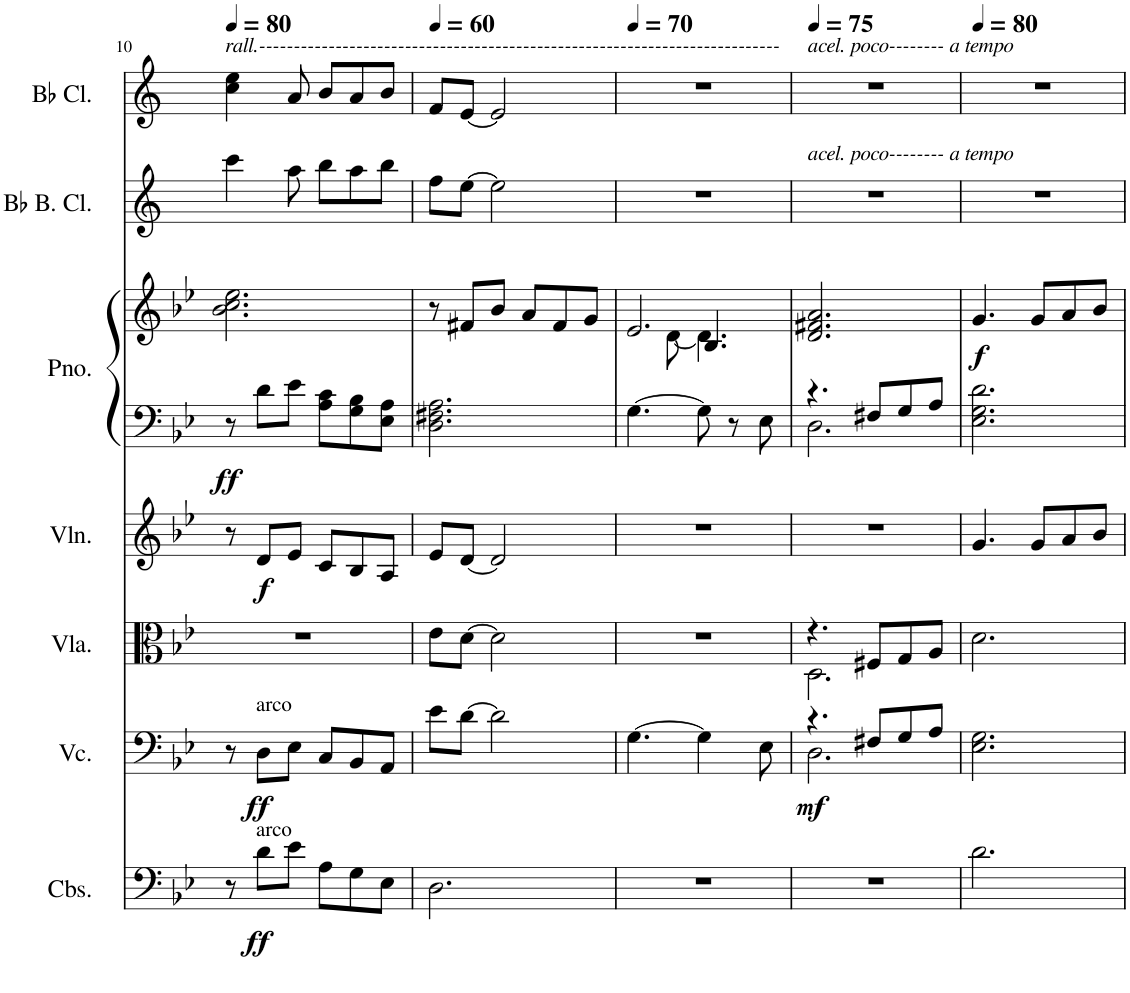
**kern	**dynam	**kern	**dynam	**kern	**kern	**dynam	**kern	**kern	**dynam	**kern	**kern
*part7	*part7	*part6	*part6	*part5	*part4	*part4	*part3	*part3	*part3	*part2	*part1
*staff8	*staff8	*staff7	*staff7	*staff6	*staff5	*staff5	*staff4	*staff3	*staff3/4	*staff2	*staff1
*I"Contrabasses	*	*I"Violoncello	*	*I"Viola	*I"Violin	*	*I"Piano	*	*	*I"Bb Bass Clarinet	*I"Bb Clarinet
*I'Cbs.	*	*I'Vc.	*	*I'Vla.	*I'Vln.	*	*I'Pno.	*	*	*I'Bb B. Cl.	*I'Bb Cl.
!!LO:PB:g=z
*clefF4	*	*clefF4	*	*clefC3	*clefG2	*	*clefF4	*clefG2	*	*clefG2	*clefG2
*Trd7c12	*	*	*	*	*	*	*	*	*	*Trd8c14	*Trd1c2
*k[b-e-]	*	*k[b-e-]	*	*k[b-e-]	*k[b-e-]	*	*k[b-e-]	*k[b-e-]	*	*k[]	*k[]
*M6/8	*	*M6/8	*	*M6/8	*M6/8	*	*M6/8	*M6/8	*	*M6/8	*M6/8
*MM80	*	*MM80	*	*MM80	*MM80	*	*MM80	*MM80	*	*MM80	*MM80
=10	=10	=10	=10	=10	=10	=10	=10	=10	=10	=10	=10
!	!	!	!	!	!	!	!	!	!	!	!LO:TX:a:i:t=rall.---------------------------------------------------------------------------
!	!	!	!	!	!	!	!	!	!LO:DY:b=2	!	!
8r	.	8r	.	2.r	8r	.	8r	2.b-\ 2.cc\ 2.ee-\	ff	4ccc\	4cc\ 4ee\
!	!	!LO:TX:a:t=arco	!	!	!	!	!	!	!	!	!
!LO:TX:a:t=arco	!	!	!	!	!	!	!	!	!	!	!
!	!LO:DY:b	!	!LO:DY:b	!	!	!LO:DY:b	!	!	!	!	!
8d\L	ff	8D\L	ff	.	8d/L	f	8d\L	.	.	.	.
8e-\J	.	8E-\J	.	.	8e-/J	.	8e-\J	.	.	8aa\	8a/
8A\L	.	8C/L	.	.	8c/L	.	8A\ 8c\L	.	.	8bb\L	8b/L
8G\	.	8BB-/	.	.	8B-/	.	8G\ 8B-\	.	.	8aa\	8a/
8E-\J	.	8AA/J	.	.	8A/J	.	8E-\ 8A\J	.	.	8bb\J	8b/J
=11	=11	=11	=11	=11	=11	=11	=11	=11	=11	=11	=11
*	*	*	*	*	*	*	*	*	*	*	*MM60
2.D\	.	8e-\L	.	8e-\L	8e-/L	.	2.D\ 2.F#X\ 2.A\	8r	.	8ff\L	8f/L
.	.	[8d\J	.	[8d\J	[8d/J	.	.	8f#X/L	.	[8ee\J	[8e/J
.	.	2d\]	.	2d\]	2d/]	.	.	8b-/J	.	2ee\]	2e/]
.	.	.	.	.	.	.	.	8a/L	.	.	.
.	.	.	.	.	.	.	.	8f#/	.	.	.
.	.	.	.	.	.	.	.	8g/J	.	.	.
=12	=12	=12	=12	=12	=12	=12	=12	=12	=12	=12	=12
*	*	*	*	*	*	*	*	*	*	*	*MM70
*	*	*	*	*	*	*	*	*^	*	*	*
*	*	*	*	*	*	*	*	*	*^	*	*	*
2.r	.	[4.G\	.	2.r	2.r	.	[4.G\	2.e-/	4ryy	4.ryy	.	2.r	2.r
.	.	.	.	.	.	.	.	.	[8d\	.	.	.	.
.	.	4G\]	.	.	.	.	8G\]	.	4.d\]	4.B-/	.	.	.
.	.	.	.	.	.	.	8r	.	.	.	.	.	.
.	.	8E-\	.	.	.	.	8E-\	.	.	.	.	.	.
*	*	*	*	*	*	*	*	*v	*v	*v	*	*	*
=13	=13	=13	=13	=13	=13	=13	=13	=13	=13	=13	=13
*	*	*	*	*	*	*	*	*	*	*	*MM75
*	*	*^	*	*^	*	*	*^	*	*	*	*
!	!	!	!	!	!	!	!	!	!	!	!	!	!	!LO:TX:a:i:t=acel. poco-------- a tempo
!	!	!	!	!	!	!	!	!	!	!	!	!	!LO:TX:a:i:t=acel. poco-------- a tempo	!
!	!	!	!	!LO:DY:b	!	!	!	!	!	!	!	!	!	!
2.r	.	4.r	2.D\	mf	4.r	2.D\	2.r	.	4.r	2.D\	2.d/ 2.f#X/ 2.a/	.	2.r	2.r
.	.	8F#X/L	.	.	8F#X/L	.	.	.	8F#X/L	.	.	.	.	.
.	.	8G/	.	.	8G/	.	.	.	8G/	.	.	.	.	.
.	.	8A/J	.	.	8A/J	.	.	.	8A/J	.	.	.	.	.
*	*	*v	*v	*	*	*	*	*	*v	*v	*	*	*	*
*	*	*	*	*v	*v	*	*	*	*	*	*	*
=14	=14	=14	=14	=14	=14	=14	=14	=14	=14	=14	=14
*	*	*	*	*	*	*	*	*	*	*	*MM80
!	!	!	!	!	!	!	!	!	!LO:DY:b	!	!
2.d\	.	2.E-\ 2.G\	.	2.d\	4.g/	.	2.E-\ 2.G\ 2.d\	4.g/	f	2.r	2.r
.	.	.	.	.	8g/L	.	.	8g/L	.	.	.
.	.	.	.	.	8a/	.	.	8a/	.	.	.
.	.	.	.	.	8b-/J	.	.	8b-/J	.	.	.
=	=	=	=	=	=	=	=	=	=	=	=
*-	*-	*-	*-	*-	*-	*-	*-	*-	*-	*-	*-
